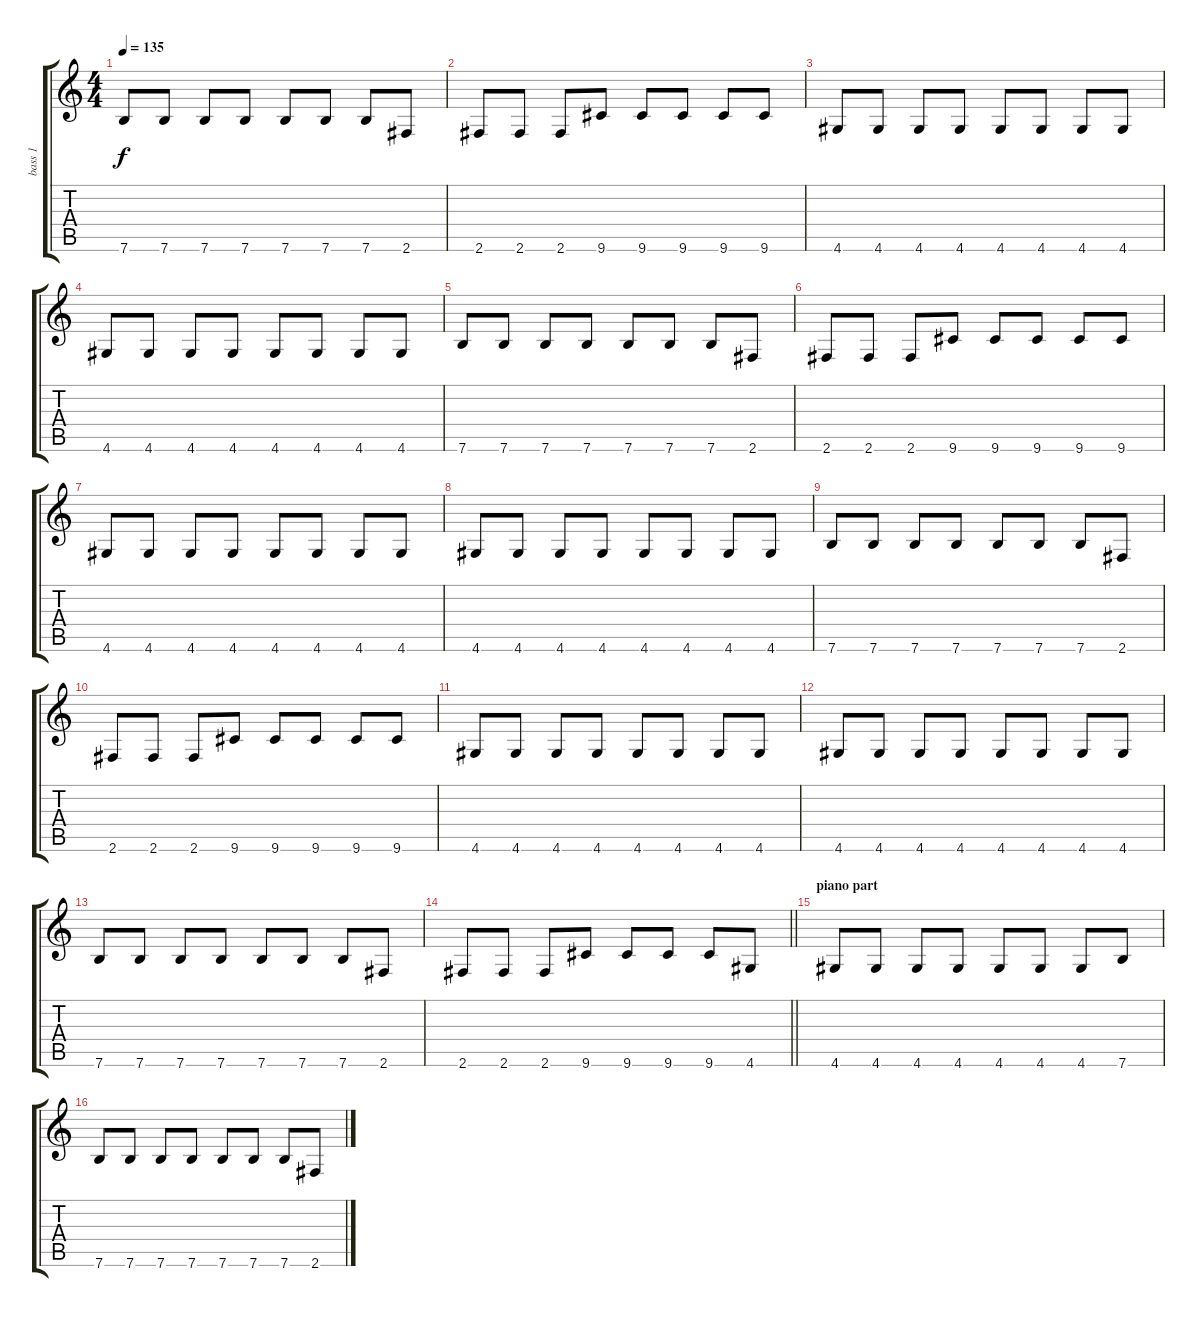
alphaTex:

\track ("bass 1" "bass 1") {instrument electricbasspick}
\staff {score tabs}
\tuning (E4 B3 G3 D3 A2 E2) {hide}
\ts (4 4)
\tempo 135
\clef g2
\ks c
7.6.8{dy f} 7.6.8 7.6.8 7.6.8 7.6.8 7.6.8 7.6.8 2.6.8 |
2.6.8 2.6.8 2.6.8 9.6.8 9.6.8 9.6.8 9.6.8 9.6.8 |
4.6.8 4.6.8 4.6.8 4.6.8 4.6.8 4.6.8 4.6.8 4.6.8 |
4.6.8 4.6.8 4.6.8 4.6.8 4.6.8 4.6.8 4.6.8 4.6.8 |
7.6.8 7.6.8 7.6.8 7.6.8 7.6.8 7.6.8 7.6.8 2.6.8 |
2.6.8 2.6.8 2.6.8 9.6.8 9.6.8 9.6.8 9.6.8 9.6.8 |
4.6.8 4.6.8 4.6.8 4.6.8 4.6.8 4.6.8 4.6.8 4.6.8 |
4.6.8 4.6.8 4.6.8 4.6.8 4.6.8 4.6.8 4.6.8 4.6.8 |
7.6.8 7.6.8 7.6.8 7.6.8 7.6.8 7.6.8 7.6.8 2.6.8 |
2.6.8 2.6.8 2.6.8 9.6.8 9.6.8 9.6.8 9.6.8 9.6.8 |
4.6.8 4.6.8 4.6.8 4.6.8 4.6.8 4.6.8 4.6.8 4.6.8 |
4.6.8 4.6.8 4.6.8 4.6.8 4.6.8 4.6.8 4.6.8 4.6.8 |
7.6.8 7.6.8 7.6.8 7.6.8 7.6.8 7.6.8 7.6.8 2.6.8 |
\barLineRight lightlight
2.6.8 2.6.8 2.6.8 9.6.8 9.6.8 9.6.8 9.6.8 4.6.8 |
\section ("" "piano part ")
4.6.8 4.6.8 4.6.8 4.6.8 4.6.8 4.6.8 4.6.8 7.6.8 |
7.6.8 7.6.8 7.6.8 7.6.8 7.6.8 7.6.8 7.6.8 2.6.8
